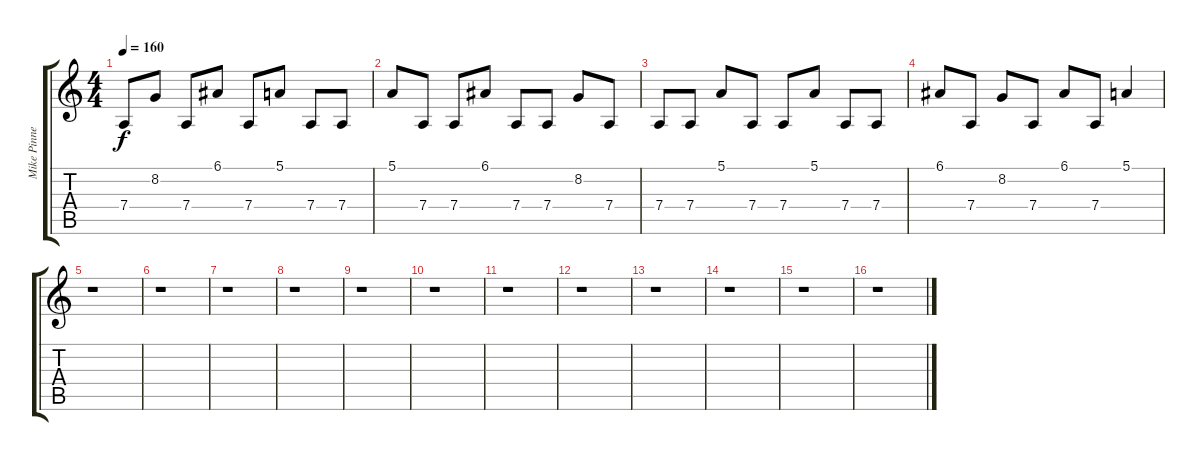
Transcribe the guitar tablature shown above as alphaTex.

\track ("Mike Pinnella (Piano 2)" "Mike Pinne") {instrument electricpiano2}
\staff {score tabs}
\tuning (E4 B3 G3 D3 A2 D2) {hide}
\ts (4 4)
\tempo 160
\clef g2
\ks c
7.4.8{dy f} 8.2.8 7.4.8 6.1.8 7.4.8 5.1.8 7.4.8 7.4.8 |
5.1.8 7.4.8 7.4.8 6.1.8 7.4.8 7.4.8 8.2.8 7.4.8 |
7.4.8 7.4.8 5.1.8 7.4.8 7.4.8 5.1.8 7.4.8 7.4.8 |
6.1.8 7.4.8 8.2.8 7.4.8 6.1.8 7.4.8 5.1.4 |
r.1 |
r.1 |
r.1 |
r.1 |
r.1 |
r.1 |
r.1 |
r.1 |
r.1 |
r.1 |
r.1 |
r.1
